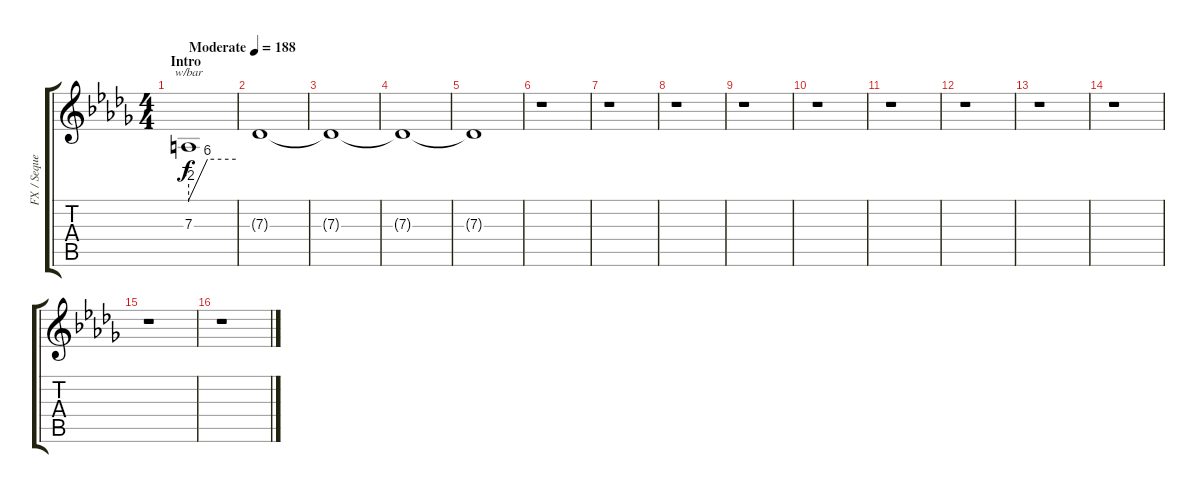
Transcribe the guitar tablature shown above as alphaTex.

\track ("FX / Sequencer II" "FX / Seque") {instrument lead1square}
\staff {score tabs}
\tuning (Eb4 Bb3 Gb3 Db3 Ab2 Db2) {hide}
\ts (4 4)
\section ("" "Intro")
\tempo (188 "Moderate")
\clef g2
\ks db
7.3.1{tbe (custom default 0 -8 24 24 60 24) dy f instrument lead1square} |
7.3{t}.1 |
7.3{t}.1 |
7.3{t}.1 |
7.3{t}.1 |
r.1 |
r.1 |
r.1 |
r.1 |
r.1 |
r.1 |
r.1 |
r.1 |
r.1 |
r.1 |
r.1
